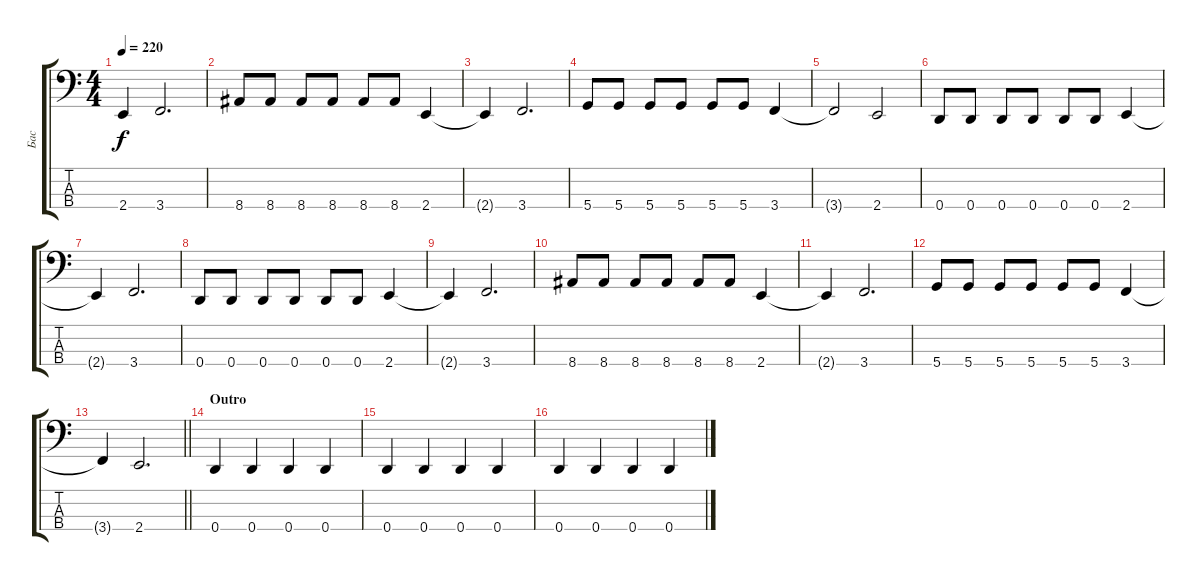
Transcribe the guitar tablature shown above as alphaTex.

\track ("Бас" "Бас") {instrument electricbassfinger}
\staff {score tabs}
\tuning (G2 D2 A1 D1) {hide}
\ts (4 4)
\tempo 220
\clef f4
\ks c
2.4{t}.4{dy f} 3.4.2{d} |
8.4.8 8.4.8 8.4.8 8.4.8 8.4.8 8.4.8 2.4.4 |
2.4{t}.4 3.4.2{d} |
5.4.8 5.4.8 5.4.8 5.4.8 5.4.8 5.4.8 3.4.4 |
3.4{t}.2 2.4.2 |
0.4.8 0.4.8 0.4.8 0.4.8 0.4.8 0.4.8 2.4.4 |
2.4{t}.4 3.4.2{d} |
0.4.8 0.4.8 0.4.8 0.4.8 0.4.8 0.4.8 2.4.4 |
2.4{t}.4 3.4.2{d} |
8.4.8 8.4.8 8.4.8 8.4.8 8.4.8 8.4.8 2.4.4 |
2.4{t}.4 3.4.2{d} |
5.4.8 5.4.8 5.4.8 5.4.8 5.4.8 5.4.8 3.4.4 |
\barLineRight lightlight
3.4{t}.4 2.4.2{d} |
\section ("" "Outro")
0.4.4 0.4.4 0.4.4 0.4.4 |
0.4.4 0.4.4 0.4.4 0.4.4 |
0.4.4 0.4.4 0.4.4 0.4.4
